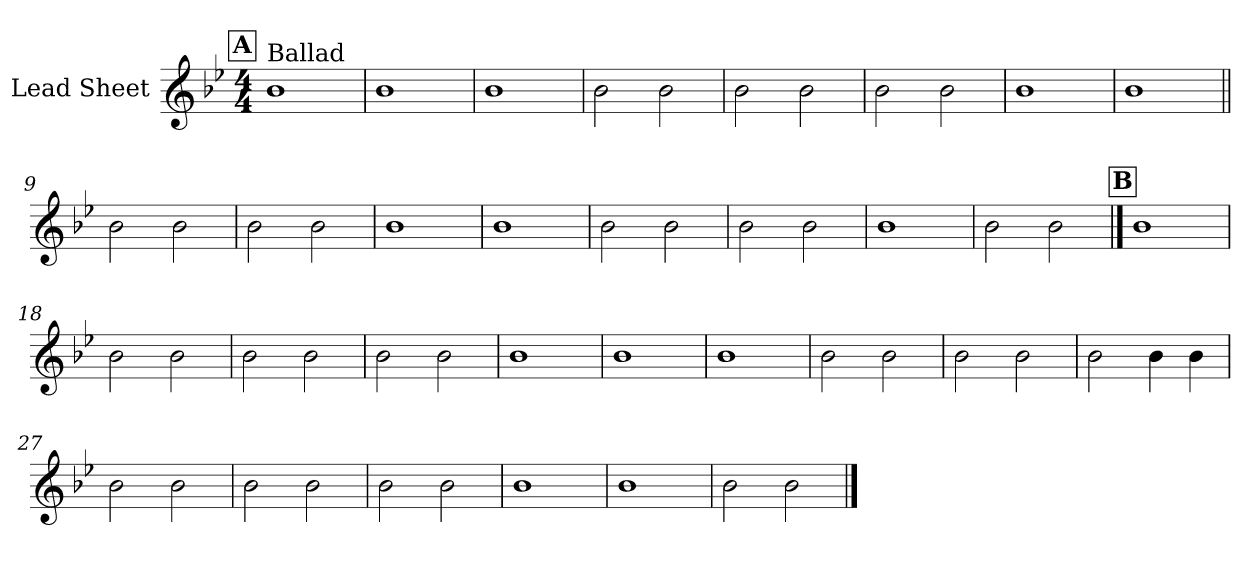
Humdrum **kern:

**kern
*part1
*staff1
*I"Lead Sheet
*clefG2
*k[b-e-]
*g:
*M4/4
!!LO:REH:place=s1:a:fs=14:t=A
=1
!LO:TX:a:t=Ballad
1b-
=2
1b-
=3
1b-
=4
2b-\
2b-\
!!LO:LB:g=z
=5
2b-\
2b-\
=6
2b-\
2b-\
=7
1b-
=8
1b-
!!LO:LB:g=z
=9||
2b-\
2b-\
=10
2b-\
2b-\
=11
1b-
=12
1b-
!!LO:LB:g=z
=13
2b-\
2b-\
=14
2b-\
2b-\
=15
1b-
=16
2b-\
2b-\
!!LO:LB:g=z
!!LO:REH:place=s1:a:fs=14:t=B
==17
1b-
=18
2b-\
2b-\
=19
2b-\
2b-\
=20
2b-\
2b-\
!!LO:LB:g=z
=21
1b-
=22
1b-
=23
1b-
=24
2b-\
2b-\
!!LO:LB:g=z
=25
2b-\
2b-\
=26
2b-\
4b-\
4b-\
=27
2b-\
2b-\
=28
2b-\
2b-\
!!LO:LB:g=z
=29
2b-\
2b-\
=30
1b-
=31
1b-
=32
2b-\
2b-\
==
*-
